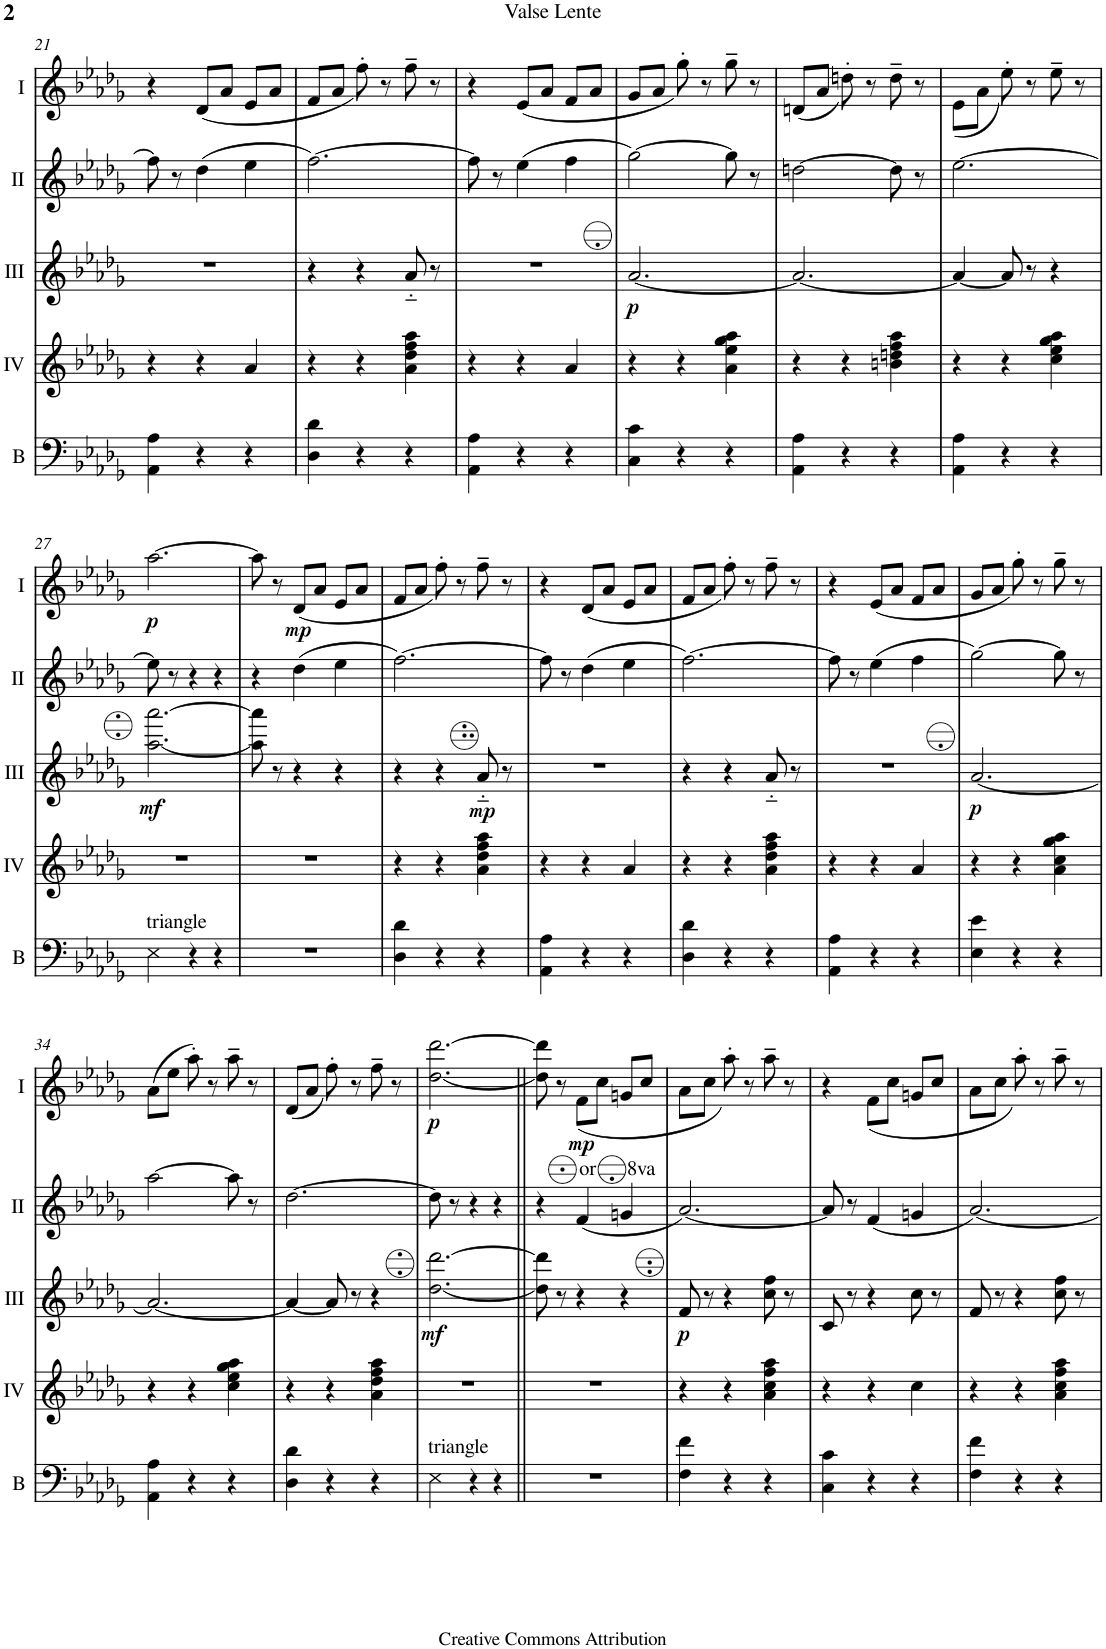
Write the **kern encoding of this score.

**kern	**kern	**kern	**dynam	**kern	**kern	**dynam
*part5	*part4	*part3	*part3	*part2	*part1	*part1
*staff5	*staff4	*staff3	*staff3	*staff2	*staff1	*staff1
*I"Bass	*I"Acc. 4	*I"Acc. 3	*	*I"Acc. 2	*I"Acc. 1	*
*I'B	*	*	*	*	*	*
!!LO:PB:g=z
*clefF4	*clefG2	*clefG2	*	*clefG2	*clefG2	*
*Trd7c12	*Trd7c12	*Trd7c12	*	*	*	*
*k[b-e-a-d-g-]	*k[b-e-a-d-g-]	*k[b-e-a-d-g-]	*	*k[b-e-a-d-g-]	*k[b-e-a-d-g-]	*
*M3/4	*M3/4	*M3/4	*	*M3/4	*M3/4	*
=21	=21	=21	=21	=21	=21	=21
4AA-\ 4A-\	4r	2.r	.	8f\]	4r	.
.	.	.	.	8r	.	.
4r	4r	.	.	(4d-\	(<8d-/L	.
.	.	.	.	.	8a-/J	.
4r	4a-/	.	.	4e-\	8e-/L	.
.	.	.	.	.	8a-/J	.
=22	=22	=22	=22	=22	=22	=22
4D-\ 4d-\	4r	4r	.	[2.f\)	8f/L	.
.	.	.	.	.	8a-/J	.
4r	4r	4r	.	.	8ff'\)	.
.	.	.	.	.	8r	.
4r	4a-\ 4dd-\ 4ff\ 4aa-\	8aa-/	.	.	8ff~\	.
.	.	8r	.	.	8r	.
=23	=23	=23	=23	=23	=23	=23
4AA-\ 4A-\	4r	2.r	.	8f\]	4r	.
.	.	.	.	8r	.	.
4r	4r	.	.	(4e-\	(<8e-/L	.
.	.	.	.	.	8a-/J	.
4r	4a-/	.	.	4f\	8f/L	.
.	.	.	.	.	8a-/J	.
=24	=24	=24	=24	=24	=24	=24
!	!	!	!LO:DY:b	!	!	!
4C\ 4c\	4r	[2.a-/	p	[2g-\)	8g-/L	.
.	.	.	.	.	8a-/J	.
4r	4r	.	.	.	8gg-'\)	.
.	.	.	.	.	8r	.
4r	4a-\ 4ee-\ 4gg-\ 4aa-\	.	.	8g-\]	8gg-~\	.
.	.	.	.	8r	8r	.
=25	=25	=25	=25	=25	=25	=25
4AA-\ 4A-\	4r	2.a-/_	.	[2dn\	(<8dn/L	.
.	.	.	.	.	8a-/J	.
4r	4r	.	.	.	8ddn'\)	.
.	.	.	.	.	8r	.
4r	4bn\ 4ddn\ 4ff\ 4aa-\	.	.	8d\]	8dd~\	.
.	.	.	.	8r	8r	.
=26	=26	=26	=26	=26	=26	=26
4AA-\ 4A-\	4r	4a-/_	.	[2.e-\	(<8e-\L	.
.	.	.	.	.	8a-\J	.
4r	4r	8a-/]	.	.	8ee-'\)	.
.	.	8r	.	.	8r	.
4r	4cc\ 4ee-\ 4gg-\ 4aa-\	4r	.	.	8ee-~\	.
.	.	.	.	.	8r	.
!!LO:LB:g=z
=27	=27	=27	=27	=27	=27	=27
!LO:TX:a:t=triangle	!	!	!	!	!	!
!	!	!	!LO:DY:b	!	!	!LO:DY:b
4E-\	2.r	[2.aa-\ [2.aaa-\	mf	8e-\]	[2.aa-\	p
.	.	.	.	8r	.	.
4r	.	.	.	4r	.	.
4r	.	.	.	4r	.	.
=28	=28	=28	=28	=28	=28	=28
2.r	2.r	8aa-\] 8aaa-\]	.	4r	8aa-\]	.
.	.	8r	.	.	8r	.
!	!	!	!	!	!	!LO:DY:b
.	.	4r	.	(4d-\	(<8d-/L	mp
.	.	.	.	.	8a-/J	.
.	.	4r	.	4e-\	8e-/L	.
.	.	.	.	.	8a-/J	.
=29	=29	=29	=29	=29	=29	=29
4D-\ 4d-\	4r	4r	.	[2.f\)	8f/L	.
.	.	.	.	.	8a-/J	.
4r	4r	4r	.	.	8ff'\)	.
.	.	.	.	.	8r	.
!	!	!	!LO:DY:b	!	!	!
4r	4a-\ 4dd-\ 4ff\ 4aa-\	8aa-/	mp	.	8ff~\	.
.	.	8r	.	.	8r	.
=30	=30	=30	=30	=30	=30	=30
4AA-\ 4A-\	4r	2.r	.	8f\]	4r	.
.	.	.	.	8r	.	.
4r	4r	.	.	(4d-\	(<8d-/L	.
.	.	.	.	.	8a-/J	.
4r	4a-/	.	.	4e-\	8e-/L	.
.	.	.	.	.	8a-/J	.
=31	=31	=31	=31	=31	=31	=31
4D-\ 4d-\	4r	4r	.	[2.f\)	8f/L	.
.	.	.	.	.	8a-/J	.
4r	4r	4r	.	.	8ff'\)	.
.	.	.	.	.	8r	.
4r	4a-\ 4dd-\ 4ff\ 4aa-\	8aa-/	.	.	8ff~\	.
.	.	8r	.	.	8r	.
=32	=32	=32	=32	=32	=32	=32
4AA-\ 4A-\	4r	2.r	.	8f\]	4r	.
.	.	.	.	8r	.	.
4r	4r	.	.	(4e-\	(<8e-/L	.
.	.	.	.	.	8a-/J	.
4r	4a-/	.	.	4f\	8f/L	.
.	.	.	.	.	8a-/J	.
=33	=33	=33	=33	=33	=33	=33
!	!	!	!LO:DY:b	!	!	!
4E-\ 4e-\	4r	[2.a-/	p	[2g-\)	8g-/L	.
.	.	.	.	.	8a-/J	.
4r	4r	.	.	.	8gg-'\)	.
.	.	.	.	.	8r	.
4r	4a-\ 4cc\ 4gg-\ 4aa-\	.	.	8g-\]	8gg-~\	.
.	.	.	.	8r	8r	.
!!LO:LB:g=z
=34	=34	=34	=34	=34	=34	=34
4AA-\ 4A-\	4r	2.a-/_	.	[2a-\	(8a-\L	.
.	.	.	.	.	8ee-\J	.
4r	4r	.	.	.	8aa-'\)	.
.	.	.	.	.	8r	.
4r	4cc\ 4ee-\ 4gg-\ 4aa-\	.	.	8a-\]	8aa-~\	.
.	.	.	.	8r	8r	.
=35	=35	=35	=35	=35	=35	=35
4D-\ 4d-\	4r	4a-/_	.	[2.d-\	(<8d-/L	.
.	.	.	.	.	8a-/J	.
4r	4r	8a-/]	.	.	8ff'\)	.
.	.	8r	.	.	8r	.
4r	4a-\ 4dd-\ 4ff\ 4aa-\	4r	.	.	8ff~\	.
.	.	.	.	.	8r	.
=36	=36	=36	=36	=36	=36	=36
!LO:TX:a:t=triangle	!	!	!	!	!	!
!	!	!	!LO:DY:b	!	!	!LO:DY:b
4E-\	2.r	[2.dd-\ [2.ddd-\	mf	8d-\]	[2.dd-\ [2.ddd-\	p
.	.	.	.	8r	.	.
4r	.	.	.	4r	.	.
4r	.	.	.	4r	.	.
=37||	=37||	=37||	=37||	=37||	=37||	=37||
2.r	2.r	8dd-\] 8ddd-\]	.	4r	8dd-\] 8ddd-\]	.
.	.	8r	.	.	8r	.
!	!	!	!	!LO:TX:a:t=or      8va	!	!
!	!	!	!	!	!	!LO:DY:b
.	.	4r	.	(4f/	(<8f\L	mp
.	.	.	.	.	8cc\J	.
.	.	4r	.	4gn/	8gn/L	.
.	.	.	.	.	8cc/J	.
=38	=38	=38	=38	=38	=38	=38
!	!	!	!LO:DY:b	!	!	!
4F\ 4f\	4r	8f/	p	[2.a-/)	8a-\L	.
.	.	8r	.	.	8cc\J	.
4r	4r	4r	.	.	8aa-'\)	.
.	.	.	.	.	8r	.
4r	4a-\ 4cc\ 4ff\ 4aa-\	8cc\ 8ff\	.	.	8aa-~\	.
.	.	8r	.	.	8r	.
=39	=39	=39	=39	=39	=39	=39
4C\ 4c\	4r	8c/	.	8a-/]	4r	.
.	.	8r	.	8r	.	.
4r	4r	4r	.	(4f/	(<8f\L	.
.	.	.	.	.	8cc\J	.
4r	4cc\	8cc\	.	4gn/	8gn/L	.
.	.	8r	.	.	8cc/J	.
=40	=40	=40	=40	=40	=40	=40
4F\ 4f\	4r	8f/	.	[2.a-/)	8a-\L	.
.	.	8r	.	.	8cc\J	.
4r	4r	4r	.	.	8aa-'\)	.
.	.	.	.	.	8r	.
4r	4a-\ 4cc\ 4ff\ 4aa-\	8cc\ 8ff\	.	.	8aa-~\	.
.	.	8r	.	.	8r	.
=	=	=	=	=	=	=
*-	*-	*-	*-	*-	*-	*-
